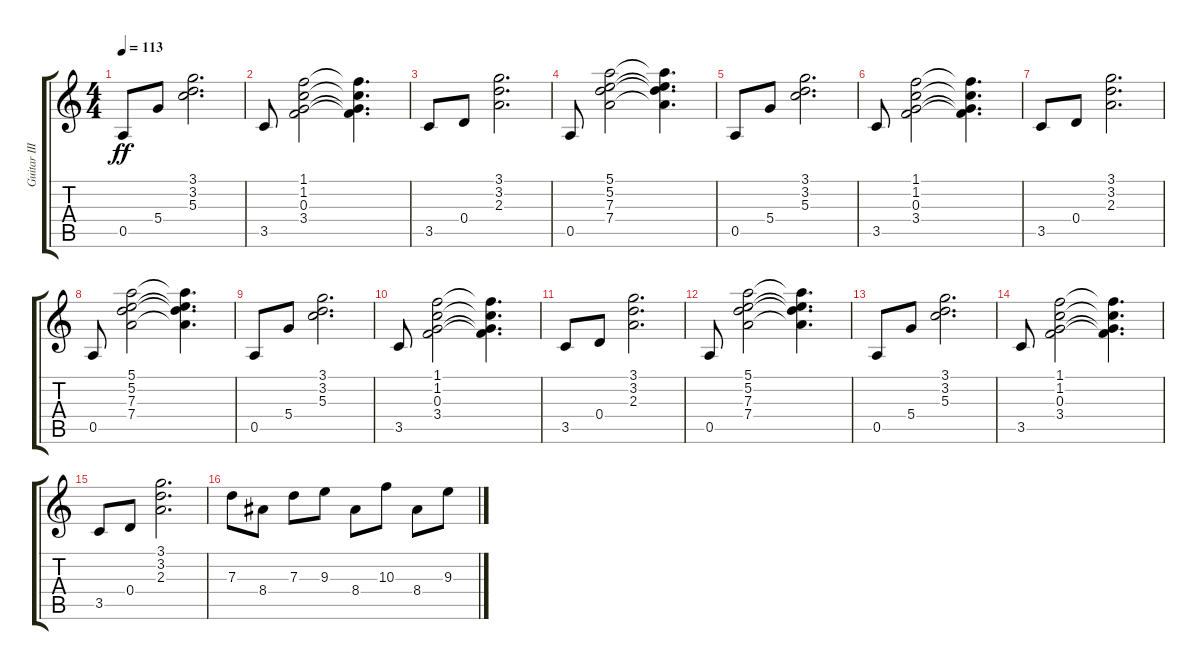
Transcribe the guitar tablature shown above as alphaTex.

\track ("Guitar III" "Guitar III") {instrument acousticguitarsteel}
\staff {score tabs}
\tuning (E4 B3 G3 D3 A2 E2) {hide}
\ts (4 4)
\tempo 113
\clef g2
\ks c
0.5.8{dy ff} 5.4.8 (3.1 3.2 5.3).2{d} |
3.5.8 (1.1 1.2 0.3 3.4).2 (1.1{t} 1.2{t} 0.3{t} 3.4{t}).4{d} |
3.5.8 0.4.8 (3.1 3.2 2.3).2{d} |
0.5.8 (5.1 5.2 7.3 7.4).2 (5.1{t} 5.2{t} 7.3{t} 7.4{t}).4{d} |
0.5.8 5.4.8 (3.1 3.2 5.3).2{d} |
3.5.8 (1.1 1.2 0.3 3.4).2 (1.1{t} 1.2{t} 0.3{t} 3.4{t}).4{d} |
3.5.8 0.4.8 (3.1 3.2 2.3).2{d} |
0.5.8 (5.1 5.2 7.3 7.4).2 (5.1{t} 5.2{t} 7.3{t} 7.4{t}).4{d} |
0.5.8 5.4.8 (3.1 3.2 5.3).2{d} |
3.5.8 (1.1 1.2 0.3 3.4).2 (1.1{t} 1.2{t} 0.3{t} 3.4{t}).4{d} |
3.5.8 0.4.8 (3.1 3.2 2.3).2{d} |
0.5.8 (5.1 5.2 7.3 7.4).2 (5.1{t} 5.2{t} 7.3{t} 7.4{t}).4{d} |
0.5.8 5.4.8 (3.1 3.2 5.3).2{d} |
3.5.8 (1.1 1.2 0.3 3.4).2 (1.1{t} 1.2{t} 0.3{t} 3.4{t}).4{d} |
3.5.8 0.4.8 (3.1 3.2 2.3).2{d} |
7.3.8 8.4.8 7.3.8 9.3.8 8.4.8 10.3.8 8.4.8 9.3.8
